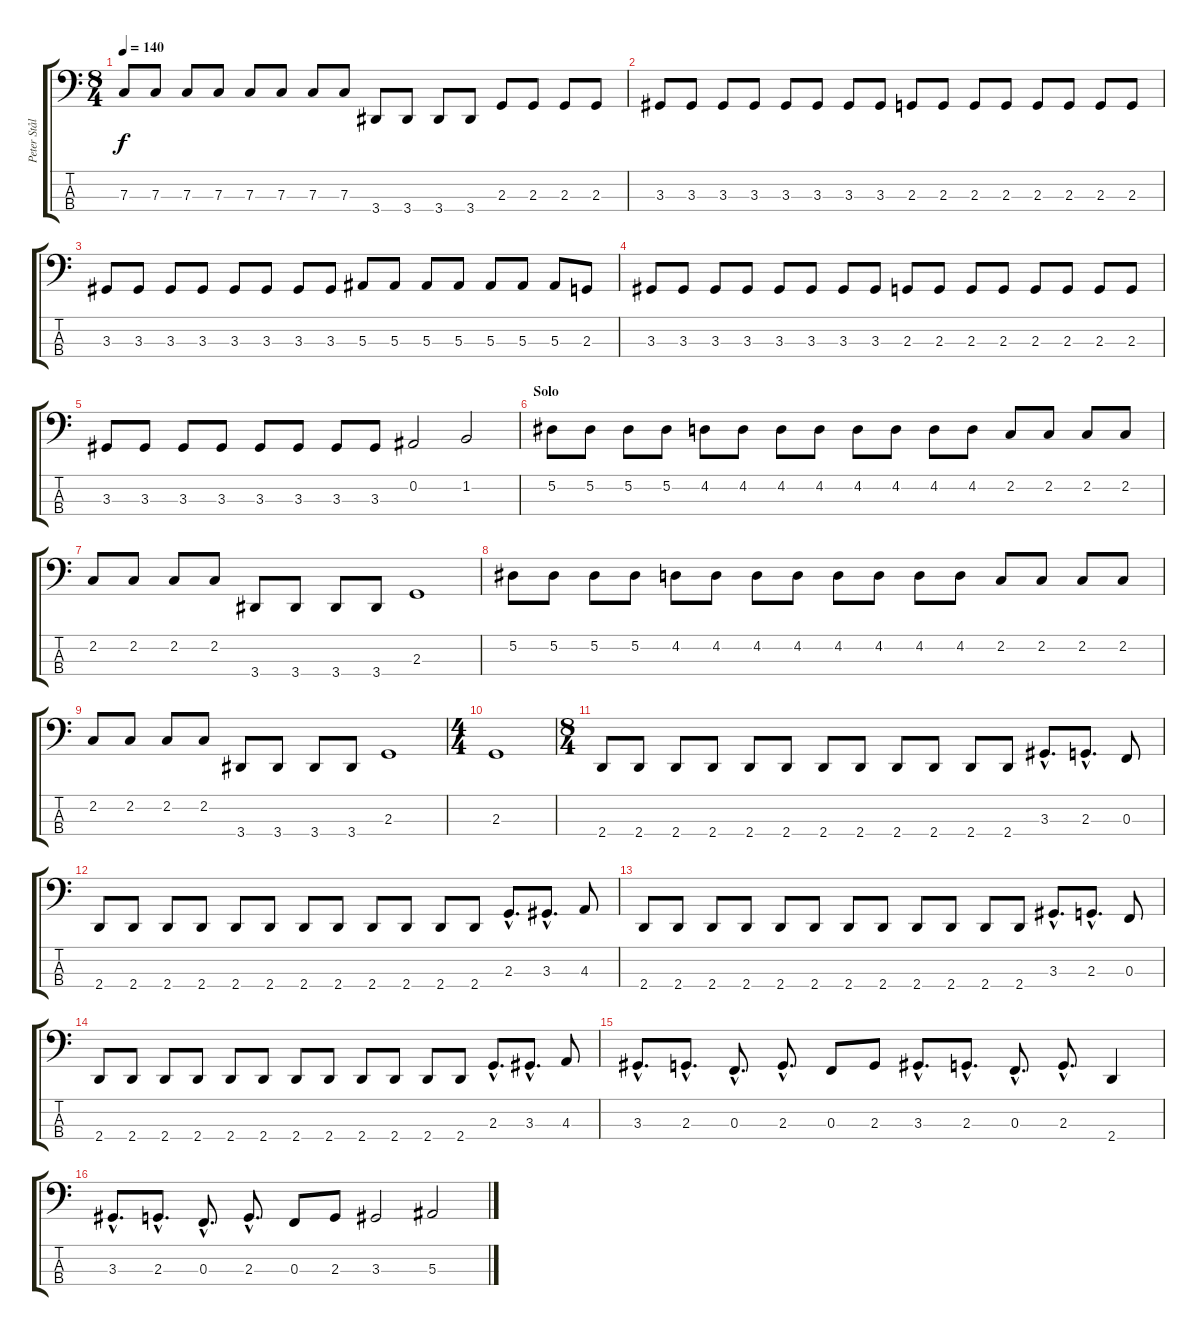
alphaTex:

\track ("Peter Stålfors - Bass" "Peter Stål") {instrument electricbasspick}
\staff {score tabs}
\tuning (Eb2 Bb1 F1 C1) {hide}
\ts (8 4)
\tempo 140
\clef f4
\ks c
7.3.8{dy f} 7.3.8 7.3.8 7.3.8 7.3.8 7.3.8 7.3.8 7.3.8 3.4.8 3.4.8 3.4.8 3.4.8 2.3.8 2.3.8 2.3.8 2.3.8 |
3.3.8 3.3.8 3.3.8 3.3.8 3.3.8 3.3.8 3.3.8 3.3.8 2.3.8 2.3.8 2.3.8 2.3.8 2.3.8 2.3.8 2.3.8 2.3.8 |
3.3.8 3.3.8 3.3.8 3.3.8 3.3.8 3.3.8 3.3.8 3.3.8 5.3.8 5.3.8 5.3.8 5.3.8 5.3.8 5.3.8 5.3.8 2.3.8 |
3.3.8 3.3.8 3.3.8 3.3.8 3.3.8 3.3.8 3.3.8 3.3.8 2.3.8 2.3.8 2.3.8 2.3.8 2.3.8 2.3.8 2.3.8 2.3.8 |
3.3.8 3.3.8 3.3.8 3.3.8 3.3.8 3.3.8 3.3.8 3.3.8 0.2.2 1.2.2 |
\section ("" "Solo")
5.2.8 5.2.8 5.2.8 5.2.8 4.2.8 4.2.8 4.2.8 4.2.8 4.2.8 4.2.8 4.2.8 4.2.8 2.2.8 2.2.8 2.2.8 2.2.8 |
2.2.8 2.2.8 2.2.8 2.2.8 3.4.8 3.4.8 3.4.8 3.4.8 2.3.1 |
5.2.8 5.2.8 5.2.8 5.2.8 4.2.8 4.2.8 4.2.8 4.2.8 4.2.8 4.2.8 4.2.8 4.2.8 2.2.8 2.2.8 2.2.8 2.2.8 |
2.2.8 2.2.8 2.2.8 2.2.8 3.4.8 3.4.8 3.4.8 3.4.8 2.3.1 |
\ts (4 4)
2.3.1 |
\ts (8 4)
2.4.8 2.4.8 2.4.8 2.4.8 2.4.8 2.4.8 2.4.8 2.4.8 2.4.8 2.4.8 2.4.8 2.4.8 3.3{hac}.8{d} 2.3{hac}.8{d} 0.3.8 |
2.4.8 2.4.8 2.4.8 2.4.8 2.4.8 2.4.8 2.4.8 2.4.8 2.4.8 2.4.8 2.4.8 2.4.8 2.3{hac}.8{d} 3.3{hac}.8{d} 4.3.8 |
2.4.8 2.4.8 2.4.8 2.4.8 2.4.8 2.4.8 2.4.8 2.4.8 2.4.8 2.4.8 2.4.8 2.4.8 3.3{hac}.8{d} 2.3{hac}.8{d} 0.3.8 |
2.4.8 2.4.8 2.4.8 2.4.8 2.4.8 2.4.8 2.4.8 2.4.8 2.4.8 2.4.8 2.4.8 2.4.8 2.3{hac}.8{d} 3.3{hac}.8{d} 4.3.8 |
3.3{hac}.8{d} 2.3{hac}.8{d} 0.3{hac}.8{d} 2.3{hac}.8{d} 0.3.8 2.3.8 3.3{hac}.8{d} 2.3{hac}.8{d} 0.3{hac}.8{d} 2.3{hac}.8{d} 2.4.4 |
3.3{hac}.8{d} 2.3{hac}.8{d} 0.3{hac}.8{d} 2.3{hac}.8{d} 0.3.8 2.3.8 3.3.2 5.3.2
